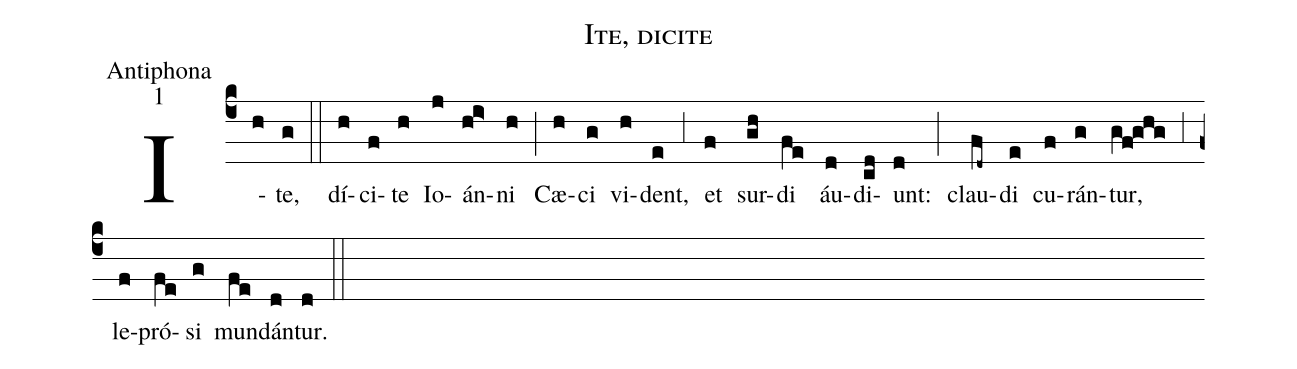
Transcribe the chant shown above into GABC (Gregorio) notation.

name:Ite, dicite;
office-part:Antiphona;
mode:1;
%%
(c4) I(h)te,(g) (::)
dí(h)ci(f)te(h) Io(j)án(hi>)ni(h) (;) Cæ(h)ci(g) vi(h)dent,(e) (,3) et(f) sur(gh)di(fe) áu(d)di(cd)unt:(d) (;) clau(fd~)di(e) cu(f)rán(g)tur,(gf!ghg) (,3) le(f)pró(fe)si(g) mun(fe)dán(d)tur.(d) (::)
